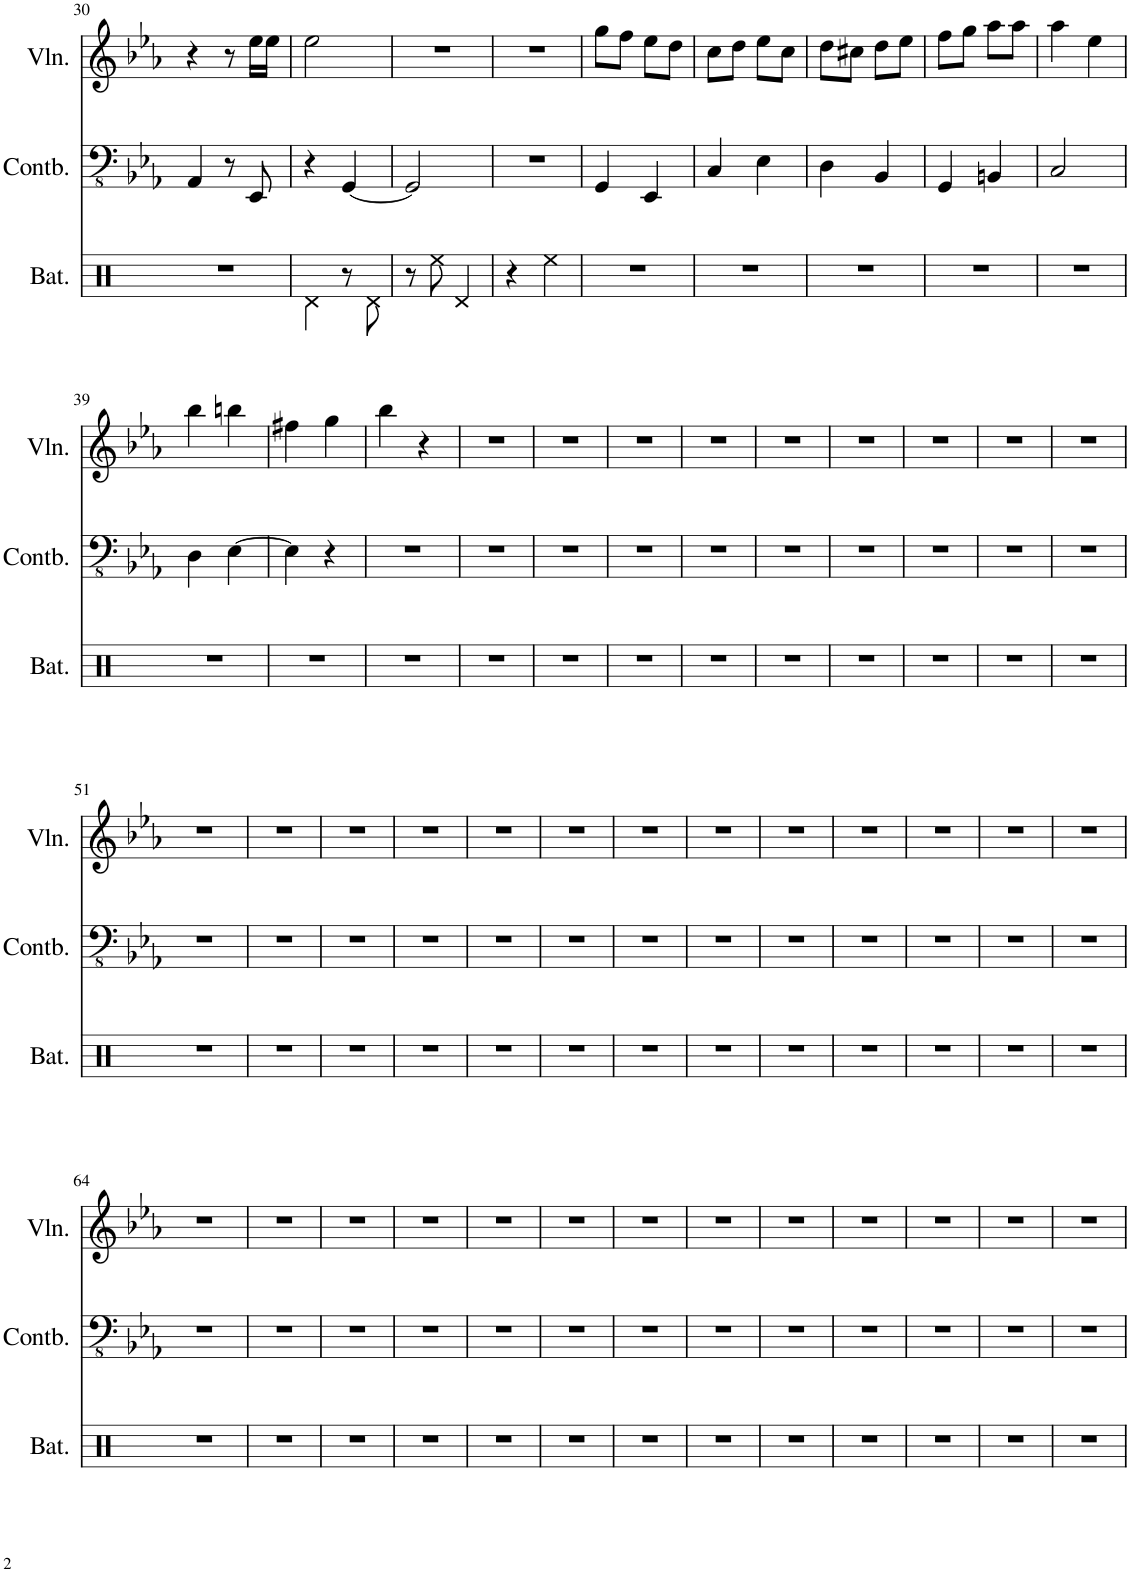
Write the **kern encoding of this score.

**kern	**kern	**kern
*part3	*part2	*part1
*staff3	*staff2	*staff1
*I"Bateria	*I"Contrabaixo	*I"Violino
*I'Bat.	*I'Contb.	*I'Vln.
!!LO:PB:g=z
*clefX	*clefFv4	*clefG2
*k[]	*k[b-e-a-]	*k[b-e-a-]
*M2/4	*M2/4	*M2/4
=30	=30	=30
2r	4AAA-/	4r
.	8r	8r
.	8EEE-/	16ee-\LL
.	.	16ee-\JJ
=31	=31	=31
4Rd\	4r	2ee-\
8r	[4GGG/	.
8Rd\	.	.
=32	=32	=32
8r	2GGG/]	2r
8Ree\	.	.
4Rd/	.	.
=33	=33	=33
4r	2r	2r
4Ree\	.	.
=34	=34	=34
2r	4GGG/	8gg\L
.	.	8ff\J
.	4EEE-/	8ee-\L
.	.	8dd\J
=35	=35	=35
2r	4CC/	8cc\L
.	.	8dd\J
.	4EE-\	8ee-\L
.	.	8cc\J
=36	=36	=36
2r	4DD\	8dd\L
.	.	8cc#X\J
.	4BBB-/	8dd\L
.	.	8ee-\J
=37	=37	=37
2r	4GGG/	8ff\L
.	.	8gg\J
.	4BBBn/	8aa-\L
.	.	8aa-\J
=38	=38	=38
2r	2CC/	4aa-\
.	.	4ee-\
!!LO:LB:g=z
=39	=39	=39
2r	4DD\	4bb-\
.	[4EE-\	4bbn\
=40	=40	=40
2r	4EE-\]	4ff#X\
.	4r	4gg\
=41	=41	=41
2r	2r	4bb-\
.	.	4r
=42	=42	=42
2r	2r	2r
=43	=43	=43
2r	2r	2r
=44	=44	=44
2r	2r	2r
=45	=45	=45
2r	2r	2r
=46	=46	=46
2r	2r	2r
=47	=47	=47
2r	2r	2r
=48	=48	=48
2r	2r	2r
=49	=49	=49
2r	2r	2r
=50	=50	=50
2r	2r	2r
!!LO:LB:g=z
=51	=51	=51
2r	2r	2r
=52	=52	=52
2r	2r	2r
=53	=53	=53
2r	2r	2r
=54	=54	=54
2r	2r	2r
=55	=55	=55
2r	2r	2r
=56	=56	=56
2r	2r	2r
=57	=57	=57
2r	2r	2r
=58	=58	=58
2r	2r	2r
=59	=59	=59
2r	2r	2r
=60	=60	=60
2r	2r	2r
=61	=61	=61
2r	2r	2r
=62	=62	=62
2r	2r	2r
=63	=63	=63
2r	2r	2r
!!LO:LB:g=z
=64	=64	=64
2r	2r	2r
=65	=65	=65
2r	2r	2r
=66	=66	=66
2r	2r	2r
=67	=67	=67
2r	2r	2r
=68	=68	=68
2r	2r	2r
=69	=69	=69
2r	2r	2r
=70	=70	=70
2r	2r	2r
=71	=71	=71
2r	2r	2r
=72	=72	=72
2r	2r	2r
=73	=73	=73
2r	2r	2r
=74	=74	=74
2r	2r	2r
=75	=75	=75
2r	2r	2r
=76	=76	=76
2r	2r	2r
=	=	=
*-	*-	*-
